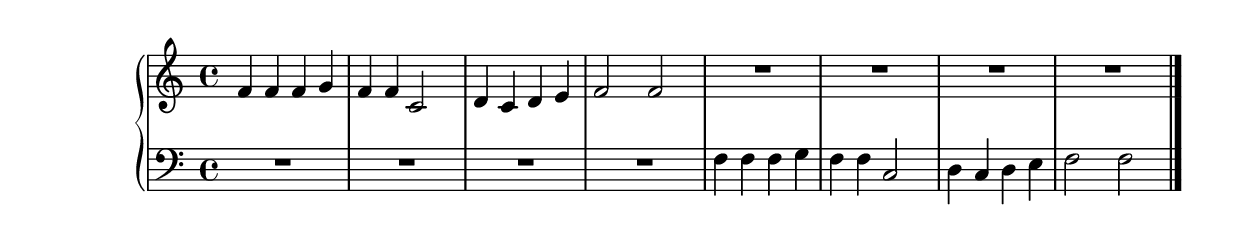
\version "2.20.0"
\header {
\include "lilypond-book-preamble.ly"
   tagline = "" % removed
 }
\score {
 {
  % Alfred’s p. 16 Good King Venceslas
  \new PianoStaff 
  <<
    \new Staff = "upper" 
\relative c' {
  \clef treble
  \key c \major
  \time 4/4

  f4 f f g | f f c2 | d4 c d e | f2 f | R1 | R1 | R1 | R1 \bar "|."
}

\new Staff = "lower" 
\relative c {
  \clef bass
  \key c \major
  \time 4/4

  R1 | R1 | R1 | R1 |f4 f f g | f f c2 | d4 c d e | f2 f \bar "|."
}
>>


}
\layout {
  \context {
      \Score 
      proportionalNotationDuration =  #(ly:make-moment 1/5)
 }
 }
\midi {\tempo 4 = 60}
}
